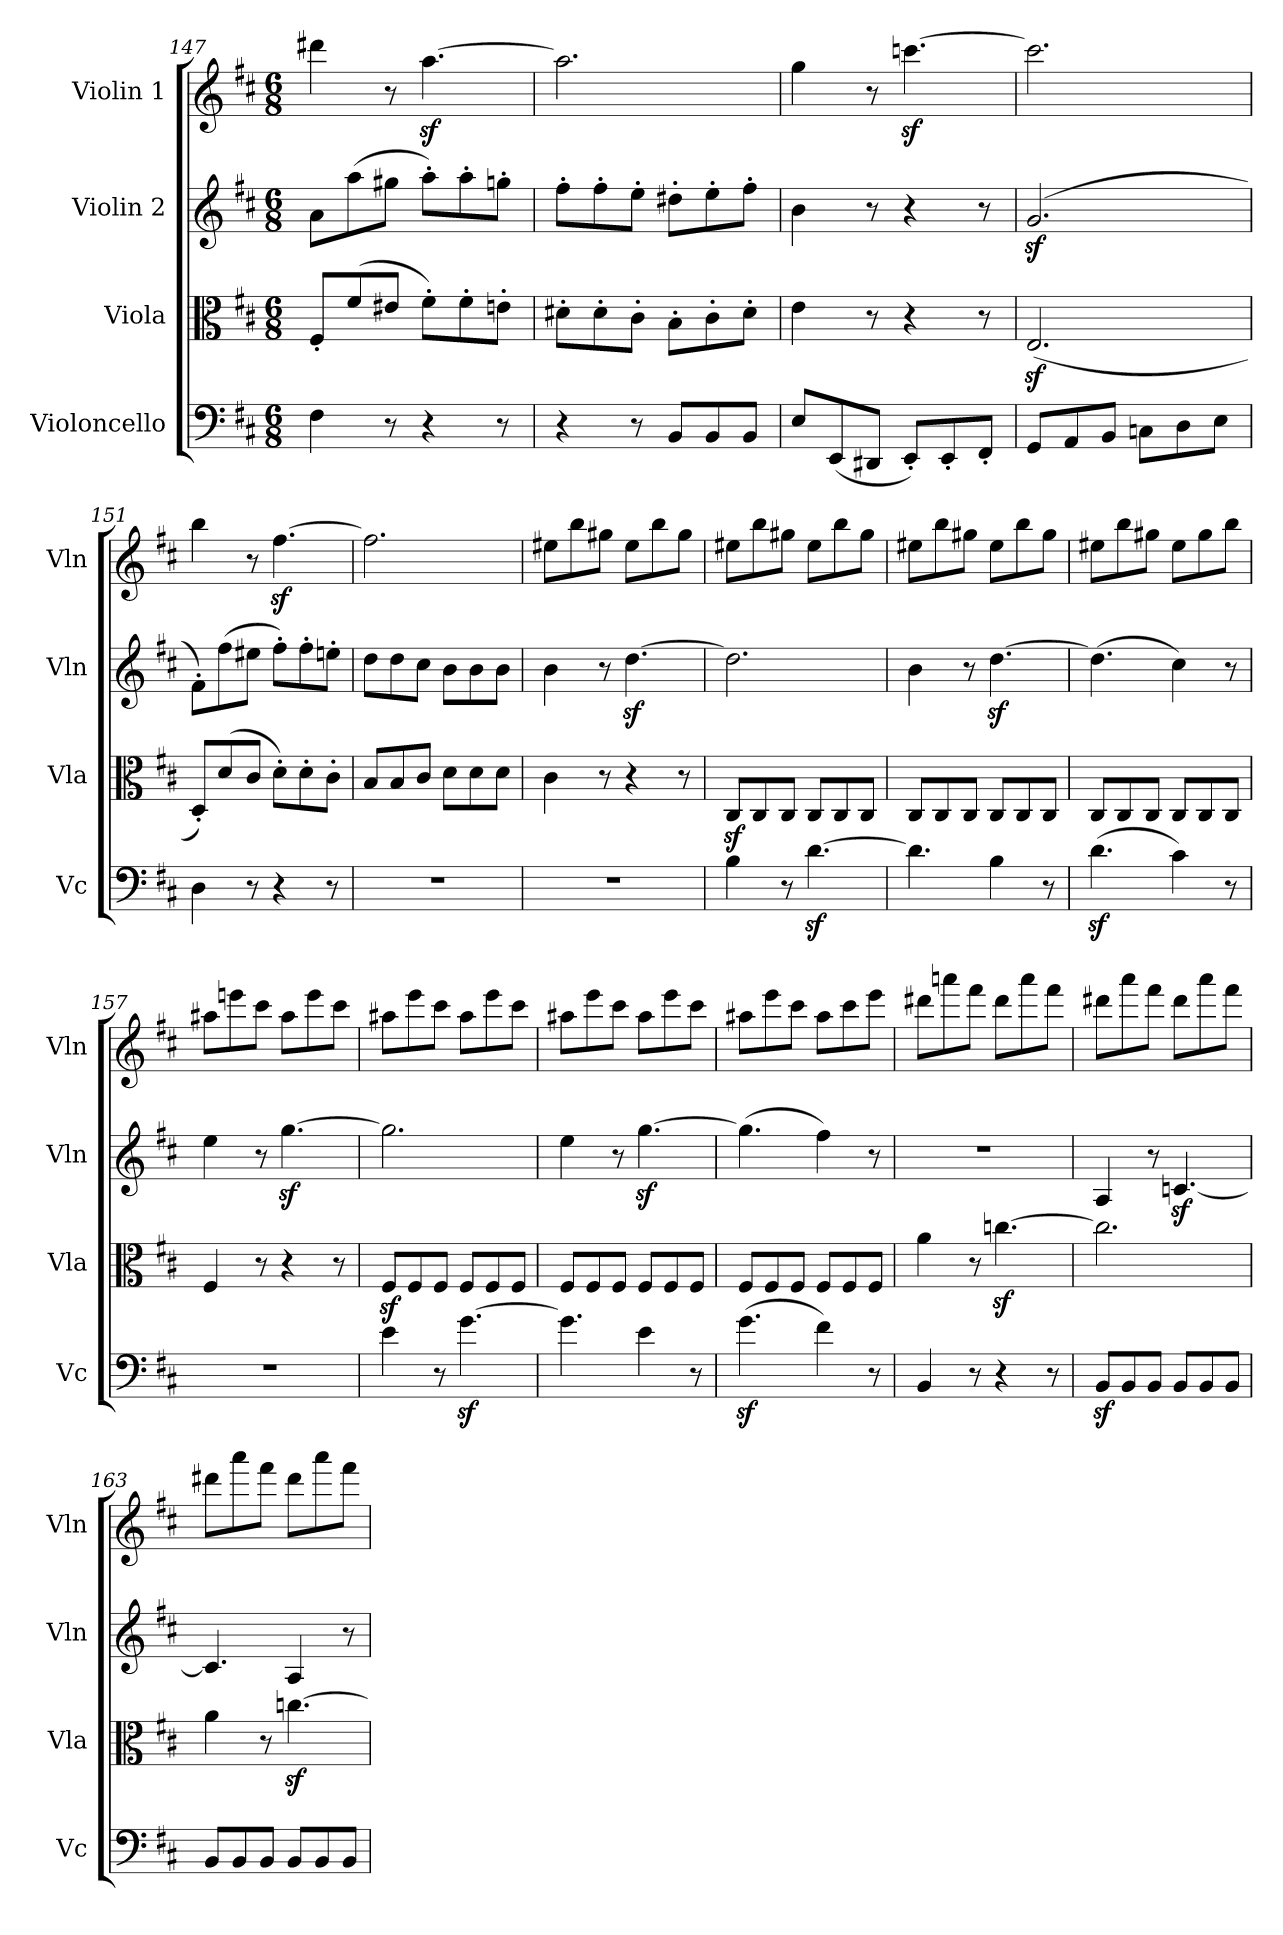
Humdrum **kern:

**kern	**kern	**kern	**kern
*part4	*part3	*part2	*part1
*staff4	*staff3	*staff2	*staff1
*I"Violoncello	*I"Viola	*I"Violin 2	*I"Violin 1
*I'Vc	*I'Vla	*I'Vln	*I'Vln
*clefF4	*clefC3	*clefG2	*clefG2
*k[f#c#]	*k[f#c#]	*k[f#c#]	*k[f#c#]
*M6/8	*M6/8	*M6/8	*M6/8
=147	=147	=147	=147
4F#\	8F#'/L	8a\L	4ddd#X\
.	(8f#/	(8aa\	.
8r	8e#X/J	8gg#X\J	8r
4r	8f#'\L)	8aa'\L)	[4.aaz<\
.	8f#'\	8aa'\	.
8r	8en'\J	8ggn'\J	.
!!LO:LB:g=z
=148	=148	=148	=148
4r	8d#X'\L	8ff#'\L	2.aa\]
.	8d#'\	8ff#'\	.
8r	8c#'\J	8ee'\J	.
8BB/L	8B'\L	8dd#X'\L	.
8BB/	8c#'\	8ee'\	.
8BB/J	8d#'\J	8ff#'\J	.
!!LO:LB:g=z
=149	=149	=149	=149
8E/L	4e\	4b\	4gg\
(8EE/	.	.	.
8DD#X/J	8r	8r	8r
8EE'/L)	4r	4r	[4.cccnz<\
8EE'/	.	.	.
8FF#'/J	8r	8r	.
=150	=150	=150	=150
8GG/L	(2.Ez</	(2.gz</	2.ccc\]
8AA/	.	.	.
8BB/J	.	.	.
8Cn\L	.	.	.
8D\	.	.	.
8E\J	.	.	.
=151	=151	=151	=151
4D\	8D'/L)	8f#'\L)	4bb\
.	(8d/	(8ff#\	.
8r	8c#/J	8ee#X\J	8r
4r	8d'\L)	8ff#'\L)	[4.ff#z<\
.	8d'\	8ff#'\	.
8r	8c#'\J	8een'\J	.
=152	=152	=152	=152
2.r	8B/L	8dd\L	2.ff#\]
.	8B/	8dd\	.
.	8c#/J	8cc#\J	.
.	8d\L	8b\L	.
.	8d\	8b\	.
.	8d\J	8b\J	.
=153	=153	=153	=153
2.r	4c#\	4b\	8ee#X\L
.	.	.	8bb\
.	8r	8r	8gg#X\J
.	4r	[4.ddz<\	8ee#\L
.	.	.	8bb\
.	8r	.	8gg#\J
=154	=154	=154	=154
4B\	8C#z</L	2.dd\]	8ee#X\L
.	8C#/	.	8bb\
8r	8C#/J	.	8gg#X\J
[4.dz<\	8C#/L	.	8ee#\L
.	8C#/	.	8bb\
.	8C#/J	.	8gg#\J
=155	=155	=155	=155
4.d\]	8C#/L	4b\	8ee#X\L
.	8C#/	.	8bb\
.	8C#/J	8r	8gg#X\J
4B\	8C#/L	[4.ddz<\	8ee#\L
.	8C#/	.	8bb\
8r	8C#/J	.	8gg#\J
!!LO:LB:g=z
=156	=156	=156	=156
(4.dz<\	8C#/L	(4.dd\]	8ee#X\L
.	8C#/	.	8bb\
.	8C#/J	.	8gg#X\J
4c#\)	8C#/L	4cc#\)	8ee#\L
.	8C#/	.	8gg#\
8r	8C#/J	8r	8bb\J
=157	=157	=157	=157
2.r	4F#/	4ee\	8aa#X\L
.	.	.	8eeen\
.	8r	8r	8ccc#\J
.	4r	[4.ggz<\	8aa#\L
.	.	.	8eee\
.	8r	.	8ccc#\J
!!LO:PB:g=z
=158	=158	=158	=158
4e\	8F#z</L	2.gg\]	8aa#X\L
.	8F#/	.	8eee\
8r	8F#/J	.	8ccc#\J
[4.gz<\	8F#/L	.	8aa#\L
.	8F#/	.	8eee\
.	8F#/J	.	8ccc#\J
=159	=159	=159	=159
4.g\]	8F#/L	4ee\	8aa#X\L
.	8F#/	.	8eee\
.	8F#/J	8r	8ccc#\J
4e\	8F#/L	[4.ggz<\	8aa#\L
.	8F#/	.	8eee\
8r	8F#/J	.	8ccc#\J
=160	=160	=160	=160
(4.gz<\	8F#/L	(4.gg\]	8aa#X\L
.	8F#/	.	8eee\
.	8F#/J	.	8ccc#\J
4f#\)	8F#/L	4ff#\)	8aa#\L
.	8F#/	.	8ccc#\
8r	8F#/J	8r	8eee\J
=161	=161	=161	=161
4BB/	4a\	2.r	8ddd#X\L
.	.	.	8aaan\
8r	8r	.	8fff#\J
4r	[4.ccnz<\	.	8ddd#\L
.	.	.	8aaa\
8r	.	.	8fff#\J
=162	=162	=162	=162
8BBz</L	2.cc\]	4A/	8ddd#X\L
8BB/	.	.	8aaa\
8BB/J	.	8r	8fff#\J
8BB/L	.	[4.cnz</	8ddd#\L
8BB/	.	.	8aaa\
8BB/J	.	.	8fff#\J
=163	=163	=163	=163
8BB/L	4a\	4.c/]	8ddd#X\L
8BB/	.	.	8aaa\
8BB/J	8r	.	8fff#\J
8BB/L	[4.ccnz<\	4A/	8ddd#\L
8BB/	.	.	8aaa\
8BB/J	.	8r	8fff#\J
=	=	=	=
*-	*-	*-	*-
